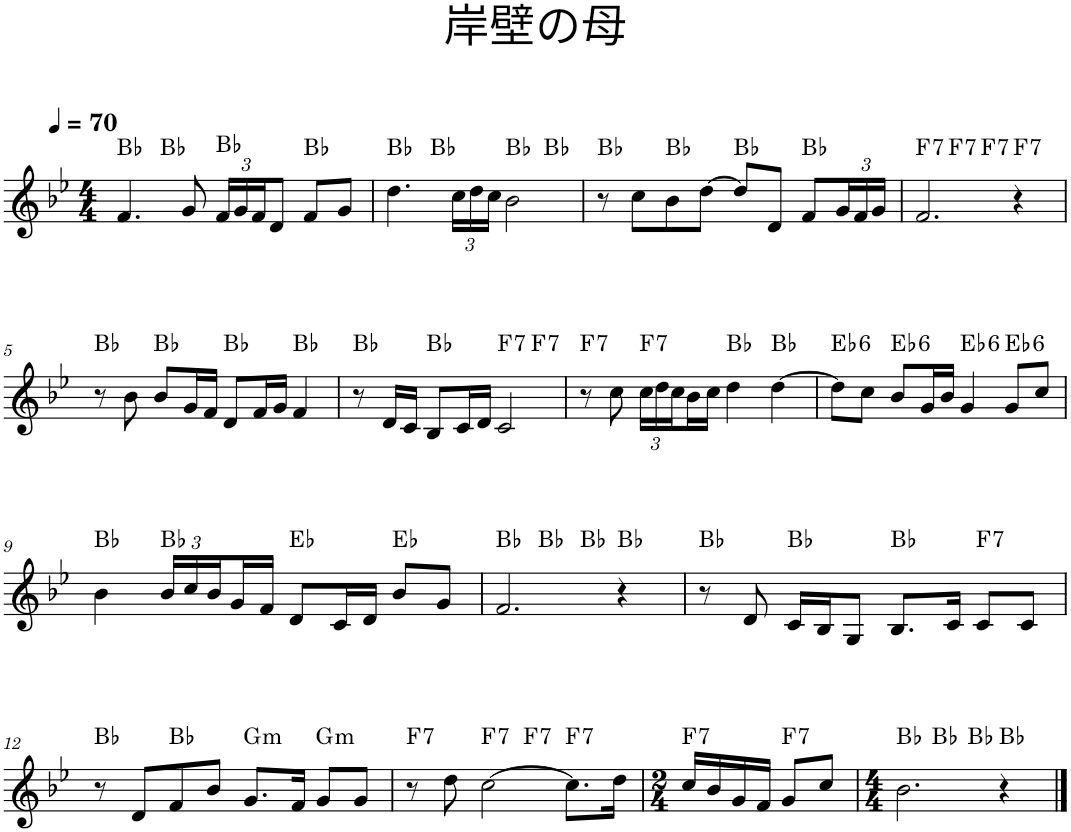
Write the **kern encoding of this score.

**kern	**harte
*part1	*part1
*staff1	*
*I"Piano	*
*I'Pno.	*
*clefG2	*
*k[b-e-]	*
*M4/4	*
*MM70	*
=1	=1
*^	*
4.f/	4ryy	Bb:maj
.	2.ryy	Bb:maj
8g/	.	.
*Xbrackettup	*	*
24f/LL	.	Bb:maj
24g/	.	.
24f/J	.	.
8d/J	.	.
8f/L	.	Bb:maj
8g/J	.	.
=2	=2	=2
*	*^	*
4.dd\	4ryy	2.ryy	Bb:maj
.	2.ryy	.	Bb:maj
24cc\LL	.	.	.
24dd\	.	.	.
24cc\JJ	.	.	.
2b-\	.	.	Bb:maj
.	.	4ryy	Bb:maj
*v	*v	*v	*
=3	=3
8r	Bb:maj
8cc\L	.
8b-\	Bb:maj
[8dd\J	.
8dd/L]	Bb:maj
8d/J	.
8f/L	Bb:maj
24g/L	.
24f/	.
24g/JJ	.
=4	=4
!	!LO:H:kt=7
*^	*
*	*^	*
2.f/	4ryy	2ryy	F:7
!	!	!	!LO:H:kt=7
.	2.ryy	.	F:7
!	!	!	!LO:H:kt=7
.	.	2ryy	F:7
!	!	!	!LO:H:kt=7
4r	.	.	F:7
*v	*v	*v	*
!!LO:LB:g=z
=5	=5
8r	Bb:maj
8b-\	.
8b-/L	Bb:maj
16g/L	.
16f/JJ	.
8d/L	Bb:maj
16f/L	.
16g/JJ	.
4f/	Bb:maj
=6	=6
*^	*
8r	2.ryy	Bb:maj
16d/LL	.	.
16c/JJ	.	.
8B-/L	.	Bb:maj
16c/L	.	.
16d/JJ	.	.
!	!	!LO:H:kt=7
2c/	.	F:7
!	!	!LO:H:kt=7
.	4ryy	F:7
=7	=7	=7
!	!	!LO:H:kt=7
*v	*v	*
8r	F:7
8cc\	.
!	!LO:H:kt=7
24cc\LL	F:7
24dd\	.
24cc\	.
16b-\	.
16cc\JJ	.
4dd\	Bb:maj
[4dd\	Bb:maj
=8	=8
!	!LO:H:kt=6
8dd\L]	Eb:maj6
8cc\J	.
!	!LO:H:kt=6
8b-/L	Eb:maj6
16g/L	.
16b-/JJ	.
!	!LO:H:kt=6
4g/	Eb:maj6
!	!LO:H:kt=6
8g/L	Eb:maj6
8cc/J	.
!!LO:LB:g=z
=9	=9
4b-\	Bb:maj
24b-/LL	Bb:maj
24cc/	.
24b-/	.
16g/	.
16f/JJ	.
8d/L	Eb:maj
16c/L	.
16d/JJ	.
8b-/L	Eb:maj
8g/J	.
=10	=10
*^	*
*	*^	*
2.f/	4ryy	2ryy	Bb:maj
.	2.ryy	.	Bb:maj
.	.	2ryy	Bb:maj
4r	.	.	Bb:maj
*v	*v	*v	*
=11	=11
8r	Bb:maj
8d/	.
16c/LL	Bb:maj
16B-/J	.
8G/J	.
8.B-/L	Bb:maj
16c/Jk	.
!	!LO:H:kt=7
8c/L	F:7
8c/J	.
!!LO:LB:g=z
=12	=12
8r	Bb:maj
8d/L	.
8f/	Bb:maj
8b-/J	.
!	!LO:H:kt=m
8.g/L	G:min
16f/Jk	.
!	!LO:H:kt=m
8g/L	G:min
8g/J	.
=13	=13
!	!LO:H:kt=7
*^	*
8r	2ryy	F:7
8dd\	.	.
!	!	!LO:H:kt=7
[>2cc\	.	F:7
!	!	!LO:H:kt=7
.	2ryy	F:7
!	!	!LO:H:kt=7
8.cc\L]	.	F:7
16dd\Jk	.	.
*v	*v	*
=14	=14
*M2/4	*
*^	*
!	!	!LO:H:kt=7
*v	*v	*
16cc/LL	F:7
16b-/	.
16g/	.
16f/JJ	.
!	!LO:H:kt=7
8g/L	F:7
8cc/J	.
=15	=15
*M4/4	*
*^	*
*	*^	*
2.b-\	4ryy	2ryy	Bb:maj
.	2.ryy	.	Bb:maj
.	.	2ryy	Bb:maj
4r	.	.	Bb:maj
*v	*v	*v	*
==	==
*-	*-
